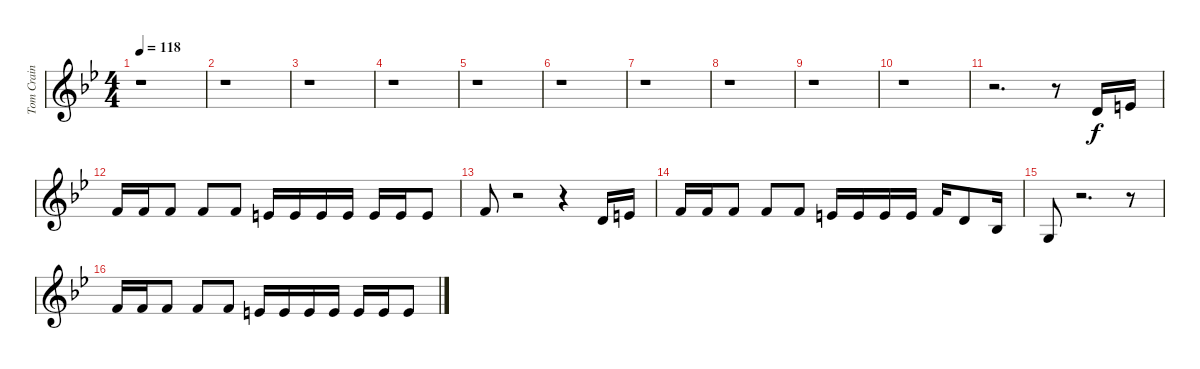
\track ("Tom Crain Vocals" "Tom Crain ") {instrument violin}
\staff {score}
\tuning (E4 B3 G3 D3 A2 E2) {hide}
\ts (4 4)
\tempo 118
\clef g2
\ks gminor
r.1{dy f} |
r.1 |
r.1 |
r.1 |
r.1 |
r.1 |
r.1 |
r.1 |
r.1 |
r.1 |
r.2{d} r.8 3.2.16 5.2.16 |
6.2.16 6.2.16 6.2.8 6.2.8 6.2.8 5.2.16 5.2.16 5.2.16 5.2.16 5.2.16 5.2.16 5.2.8 |
6.2.8 r.2 r.4 3.2.16 5.2.16 |
6.2.16 6.2.16 6.2.8 6.2.8 6.2.8 5.2.16 5.2.16 5.2.16 5.2.16 6.2.16 3.2.8 3.3.16 |
5.4.8 r.2{d} r.8 |
6.2.16 6.2.16 6.2.8 6.2.8 6.2.8 5.2.16 5.2.16 5.2.16 5.2.16 5.2.16 5.2.16 5.2.8
